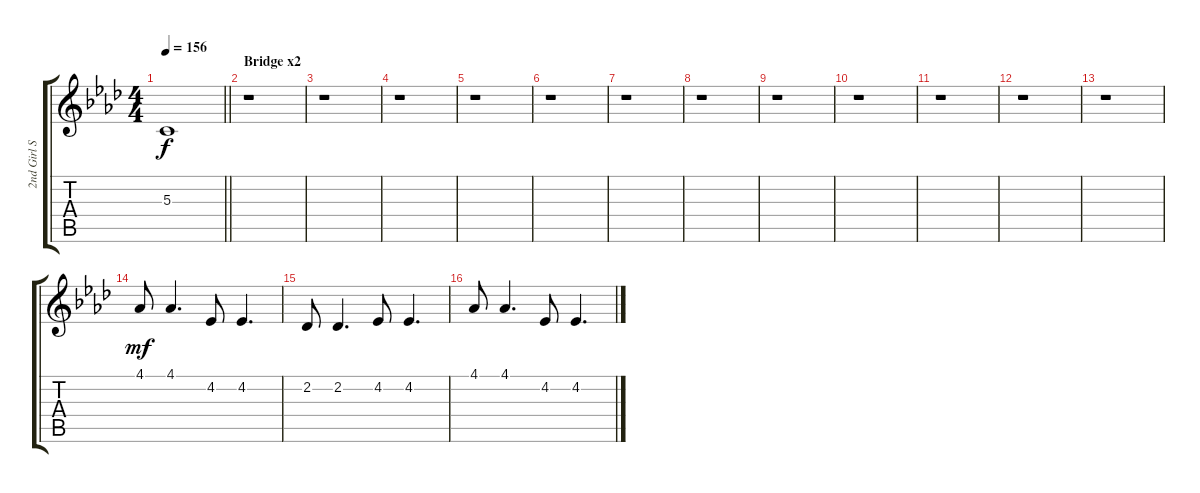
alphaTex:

\track ("2nd Girl Soprano" "2nd Girl S") {instrument choiraahs}
\staff {score tabs}
\tuning (E4 B3 G3 D3 A2 E2) {hide}
\ts (4 4)
\tempo 156
\clef g2
\barLineRight lightlight
\ks fminor
5.3{t}.1{dy f} |
\section ("" "Bridge x2")
r.1 |
r.1 |
r.1 |
r.1 |
r.1 |
r.1 |
r.1 |
r.1 |
r.1 |
r.1 |
r.1 |
r.1 |
4.1.8{dy mf} 4.1.4{d} 4.2.8 4.2.4{d} |
2.2.8 2.2.4{d} 4.2.8 4.2.4{d} |
4.1.8 4.1.4{d} 4.2.8 4.2.4{d}
